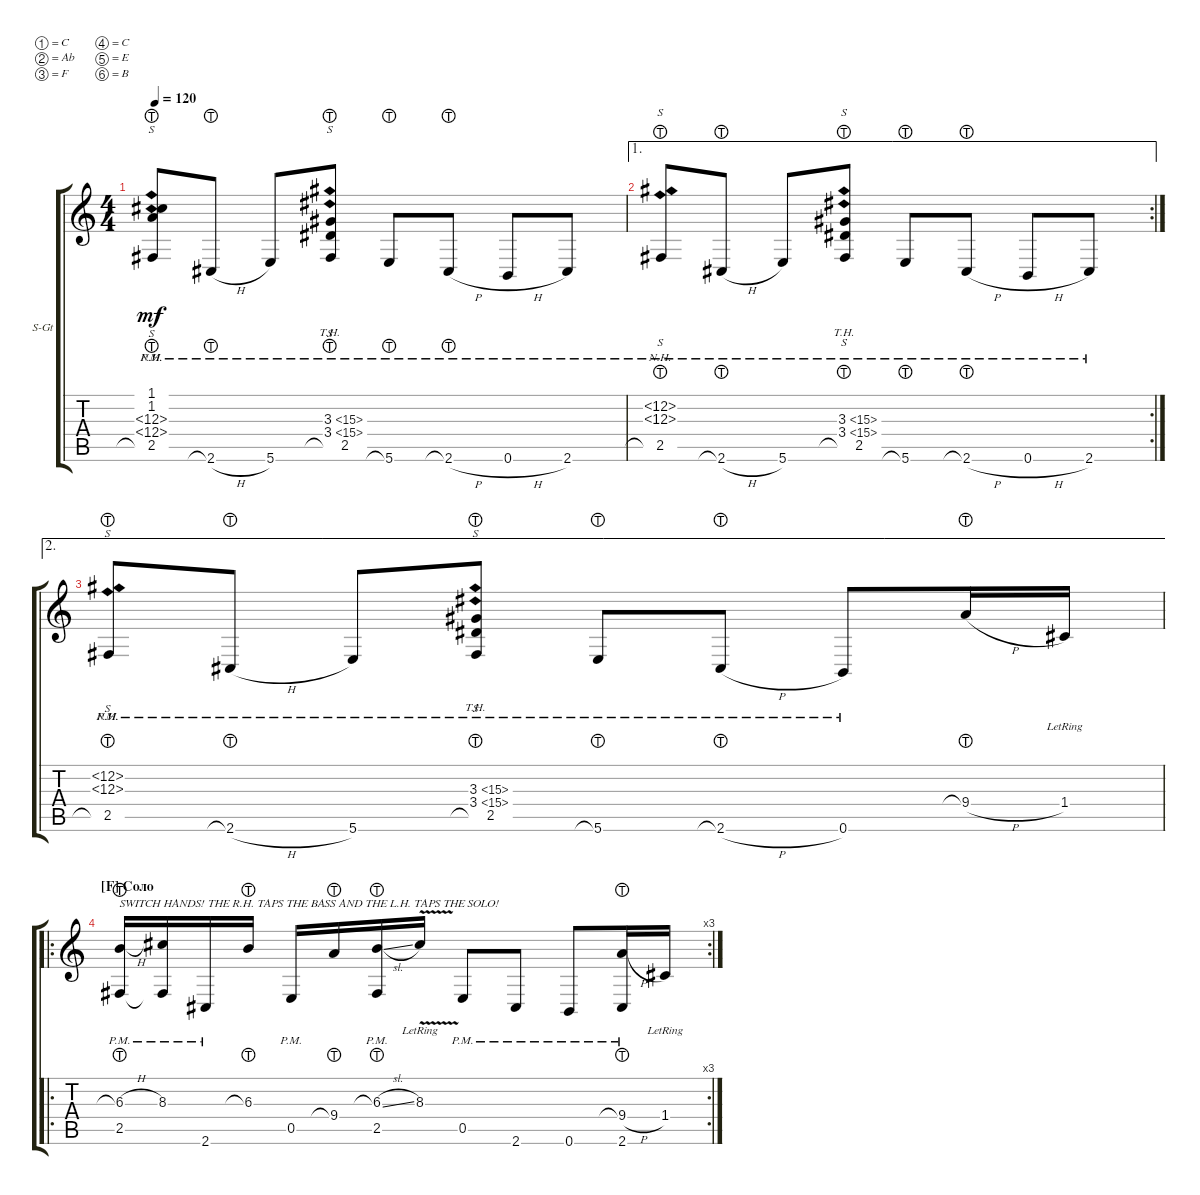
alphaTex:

\defaultSystemsLayout 4
\bracketExtendMode groupsimilarinstruments
\firstSystemTrackNameOrientation horizontal
\otherSystemsTrackNameOrientation horizontal
\track ("Steel Guitar" "S-Gt") {instrument acousticguitarsteel}
\staff {score tabs}
\tuning (C4 Ab3 F3 C3 E2 B1)
\ts (4 4)
\tempo 120
\clef g2
\ks c
(13.4{nh} 2.5{lht pm} 13.3{nh} 1.1{t} 1.2{t}).8{s dy mf} 2.6{h lht pm}.8 5.6{pm}.8 (2.5{lht pm} 3.3{th 12} 3.4{th 12}).8{s} 5.6{lht pm}.8 2.6{h lht pm}.8 0.6{h pm}.8 2.6{pm}.8 |
\ae 1
\rc 2
(2.5{lht pm} 13.3{nh} 13.2{nh}).8{s} 2.6{h lht pm}.8 5.6{pm}.8 (2.5{lht pm} 3.3{th 12} 3.4{th 12}).8{s} 5.6{lht pm}.8 2.6{h lht pm}.8 0.6{h pm}.8 2.6{pm}.8 |
\ae 2
(2.5{lht pm} 13.3{nh} 13.2{nh}).8{s} 2.6{h lht pm}.8 5.6{pm}.8 (2.5{lht pm} 3.3{th 12} 3.4{th 12}).8{s} 5.6{lht pm}.8 2.6{h lht pm}.8 0.6{pm}.8 9.4{h lht}.16 1.4{lr}.16 |
\ro
\rc 3
\section ("F" "Соло")
(2.5{pm} 6.3{h lht}).16{txt "SWITCH HANDS! THE R.H. TAPS THE BASS AND THE L.H. TAPS THE SOLO!"} (8.3 2.5{pm t}).16 2.6{pm}.16 6.3{lht}.16 0.5{pm}.16 9.4{lht}.16 (6.3{sl lht} 2.5{pm}).16 8.3{v lr}.16 0.5{pm}.8 2.6{pm}.8 0.6{pm}.8 (2.6{pm} 9.4{h lht}).16 1.4{lr}.16
